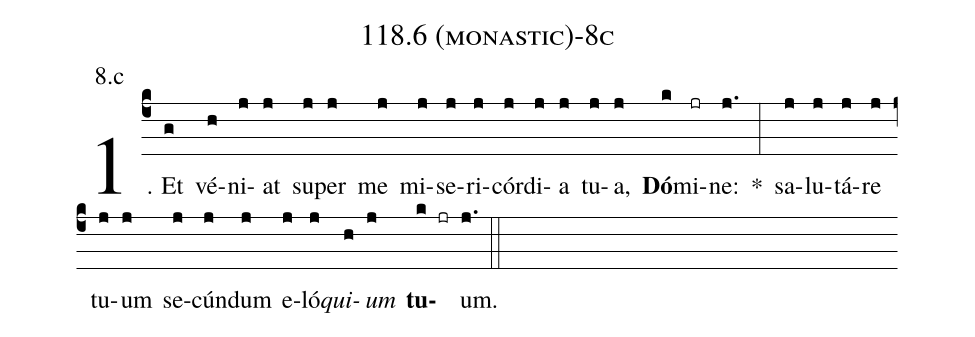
name: 118.6 (monastic)-8c;
annotation: 8.c;
%%
(c4)1. Et(g) vé(h)ni(j)at(j) su(j)per(j) me(j) mi(j)se(j)ri(j)cór(j)di(j)a(j) tu(j)a,(j) <b>Dó</b>(k)mi(jr)ne:(j.) *(:) sa(j)lu(j)tá(j)re(j) tu(j)um(j) se(j)cún(j)dum(j) e(j)ló(j)<i>qui</i>(h)<i>um</i>(j) <b>tu</b>(k jr)um.(j.) (::)
